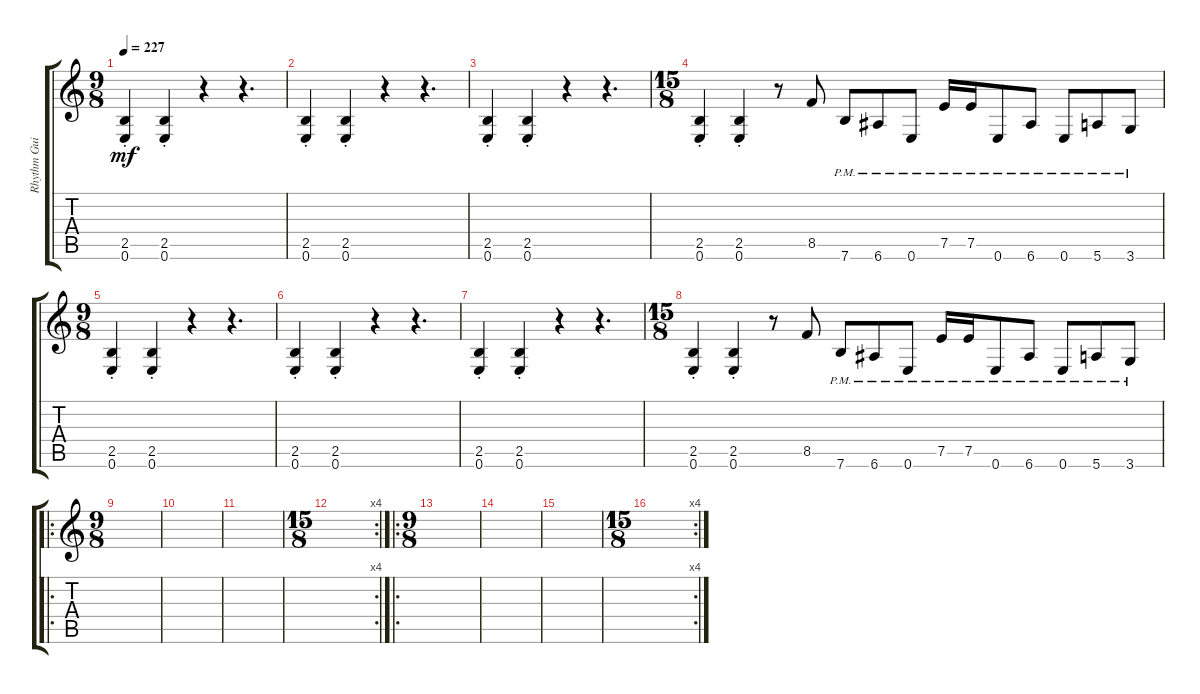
\track ("Rhythm Guitar 2 [Mikael Akerfeldt + Pete" "Rhythm Gui") {instrument distortionguitar}
\staff {score tabs}
\tuning (E4 B3 G3 D3 A2 E2) {hide}
\ts (9 8)
\tempo 227
\clef g2
\ks c
(2.5{st} 0.6{st}).4{dy mf} (2.5{st} 0.6{st}).4 r.4 r.4{d} |
(2.5{st} 0.6{st}).4 (2.5{st} 0.6{st}).4 r.4 r.4{d} |
(2.5{st} 0.6{st}).4 (2.5{st} 0.6{st}).4 r.4 r.4{d} |
\ts (15 8)
(2.5{st} 0.6{st}).4 (2.5{st} 0.6{st}).4 r.8 8.5.8 7.6{pm}.8 6.6{pm}.8 0.6{pm}.8 7.5{pm}.16 7.5{pm}.16 0.6{pm}.8 6.6{pm}.8 0.6{pm}.8 5.6{pm}.8 3.6{pm}.8 |
\ts (9 8)
(2.5{st} 0.6{st}).4 (2.5{st} 0.6{st}).4 r.4 r.4{d} |
(2.5{st} 0.6{st}).4 (2.5{st} 0.6{st}).4 r.4 r.4{d} |
(2.5{st} 0.6{st}).4 (2.5{st} 0.6{st}).4 r.4 r.4{d} |
\ts (15 8)
(2.5{st} 0.6{st}).4 (2.5{st} 0.6{st}).4 r.8 8.5.8 7.6{pm}.8 6.6{pm}.8 0.6{pm}.8 7.5{pm}.16 7.5{pm}.16 0.6{pm}.8 6.6{pm}.8 0.6{pm}.8 5.6{pm}.8 3.6{pm}.8 |
\ro
\ts (9 8)
|
|
|
\rc 4
\ts (15 8)
|
\ro
\ts (9 8)
|
|
|
\rc 4
\ts (15 8)
